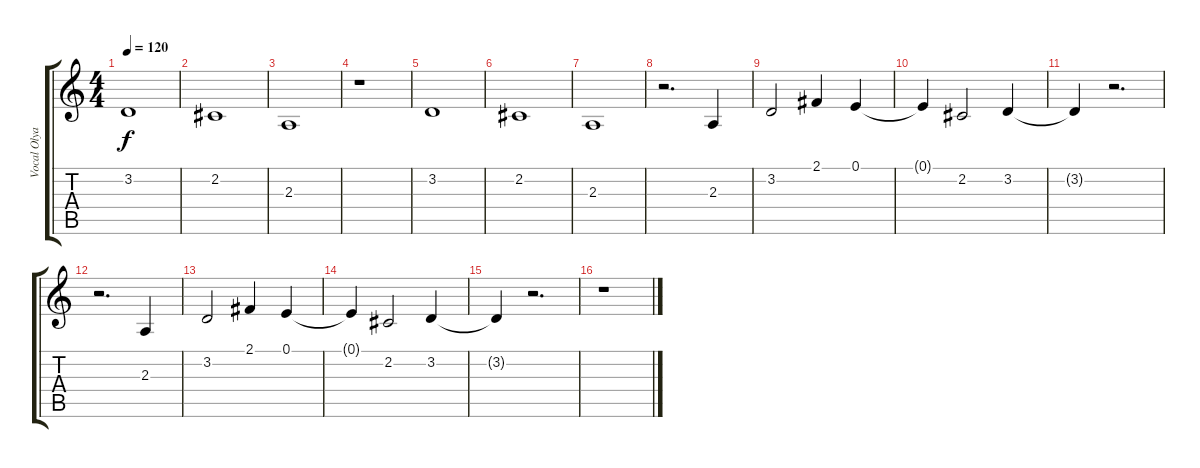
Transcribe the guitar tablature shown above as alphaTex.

\track ("Vocal Olya" "Vocal Olya") {instrument stringensemble1}
\staff {score tabs}
\tuning (E4 B3 G3 D3 A2 E2) {hide}
\ts (4 4)
\tempo 120
\clef g2
\ks c
3.2.1{dy f} |
2.2.1 |
2.3.1 |
r.1 |
3.2.1 |
2.2.1 |
2.3.1 |
r.2{d} 2.3.4 |
3.2.2 2.1.4 0.1.4 |
0.1{t}.4 2.2.2 3.2.4 |
3.2{t}.4 r.2{d} |
r.2{d} 2.3.4 |
3.2.2 2.1.4 0.1.4 |
0.1{t}.4 2.2.2 3.2.4 |
3.2{t}.4 r.2{d} |
r.1
